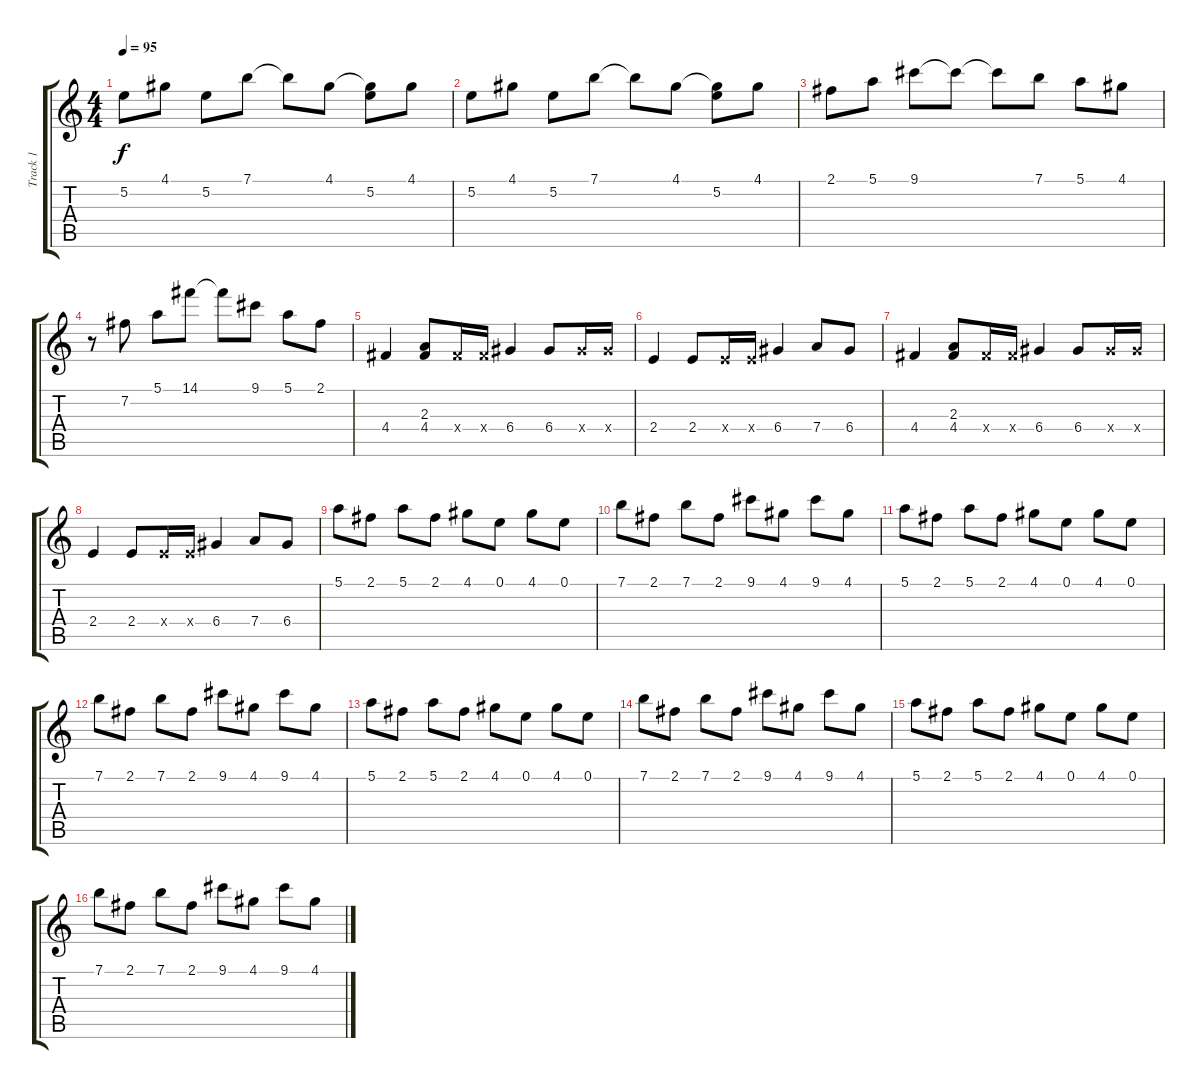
\track ("Track 1" "Track 1") {instrument acousticguitarsteel}
\staff {score tabs}
\tuning (E4 B3 G3 D3 A2 E2) {hide}
\ts (4 4)
\tempo 95
\clef g2
\ks c
5.2.8{dy f} 4.1.8 5.2.8 7.1.8 7.1{t}.8 4.1.8 (4.1{t} 5.2).8 4.1.8 |
5.2.8 4.1.8 5.2.8 7.1.8 7.1{t}.8 4.1.8 (4.1{t} 5.2).8 4.1.8 |
2.1.8 5.1.8 9.1.8 9.1{t}.8 9.1{t}.8 7.1.8 5.1.8 4.1.8 |
r.8 7.2.8 5.1.8 14.1.8 14.1{t}.8 9.1.8 5.1.8 2.1.8 |
4.4.4 (2.3 4.4).8 4.4{x}.16 4.4{x}.16 6.4.4 6.4.8 6.4{x}.16 6.4{x}.16 |
2.4.4 2.4.8 2.4{x}.16 2.4{x}.16 6.4.4 7.4.8 6.4.8 |
4.4.4 (2.3 4.4).8 4.4{x}.16 4.4{x}.16 6.4.4 6.4.8 6.4{x}.16 6.4{x}.16 |
2.4.4 2.4.8 2.4{x}.16 2.4{x}.16 6.4.4 7.4.8 6.4.8 |
5.1.8 2.1.8 5.1.8 2.1.8 4.1.8 0.1.8 4.1.8 0.1.8 |
7.1.8 2.1.8 7.1.8 2.1.8 9.1.8 4.1.8 9.1.8 4.1.8 |
5.1.8 2.1.8 5.1.8 2.1.8 4.1.8 0.1.8 4.1.8 0.1.8 |
7.1.8 2.1.8 7.1.8 2.1.8 9.1.8 4.1.8 9.1.8 4.1.8 |
5.1.8 2.1.8 5.1.8 2.1.8 4.1.8 0.1.8 4.1.8 0.1.8 |
7.1.8 2.1.8 7.1.8 2.1.8 9.1.8 4.1.8 9.1.8 4.1.8 |
5.1.8 2.1.8 5.1.8 2.1.8 4.1.8 0.1.8 4.1.8 0.1.8 |
7.1.8 2.1.8 7.1.8 2.1.8 9.1.8 4.1.8 9.1.8 4.1.8
